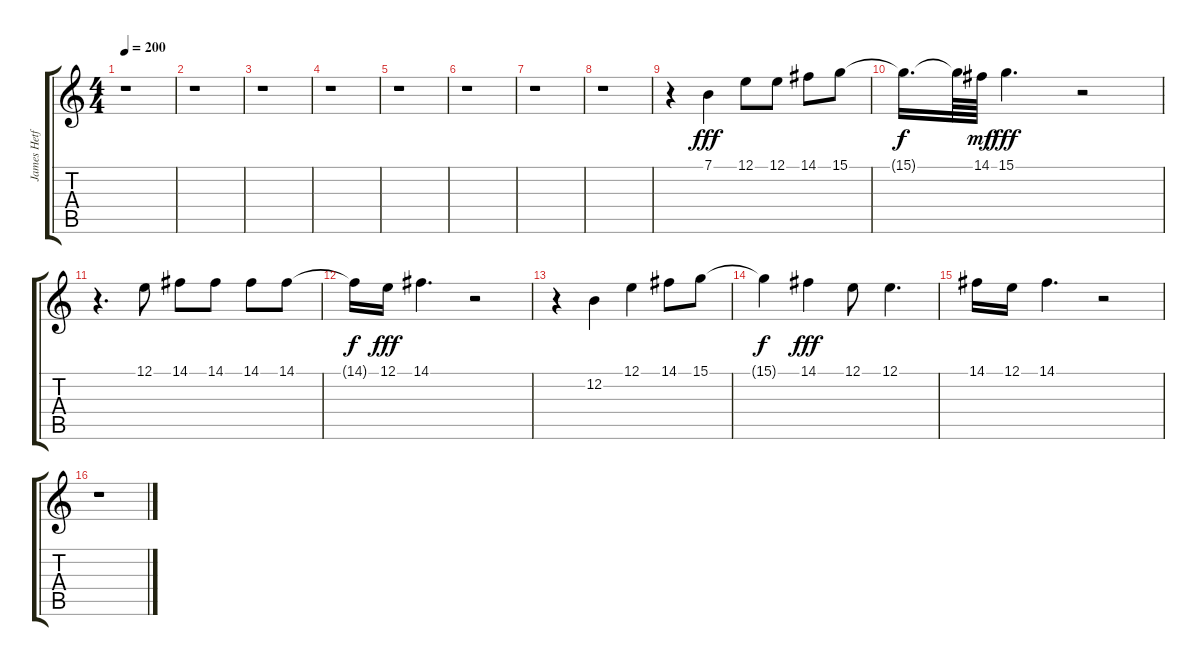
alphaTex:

\track ("James Hetfield (Voice)" "James Hetf") {instrument lead2sawtooth}
\staff {score tabs}
\tuning (E4 B3 G3 D3 A2 E2) {hide}
\ts (4 4)
\tempo 200
\clef g2
\ks c
r.1{dy f} |
r.1 |
r.1 |
r.1 |
r.1 |
r.1 |
r.1 |
r.1 |
r.4 7.1.4{dy fff} 12.1.8 12.1.8 14.1.8 15.1.8 |
15.1{t}.16{d dy f} 15.1{t}.64 14.1.64{dy mf} 15.1.4{d dy fff} r.2 |
r.4{d} 12.1.8 14.1.8 14.1.8 14.1.8 14.1.8 |
14.1{t}.16{dy f} 12.1.16{dy fff} 14.1.4{d} r.2 |
r.4 12.2.4 12.1.4 14.1.8 15.1.8 |
15.1{t}.4{dy f} 14.1.4{dy fff} 12.1.8 12.1.4{d} |
14.1.16 12.1.16 14.1.4{d} r.2 |
r.1
